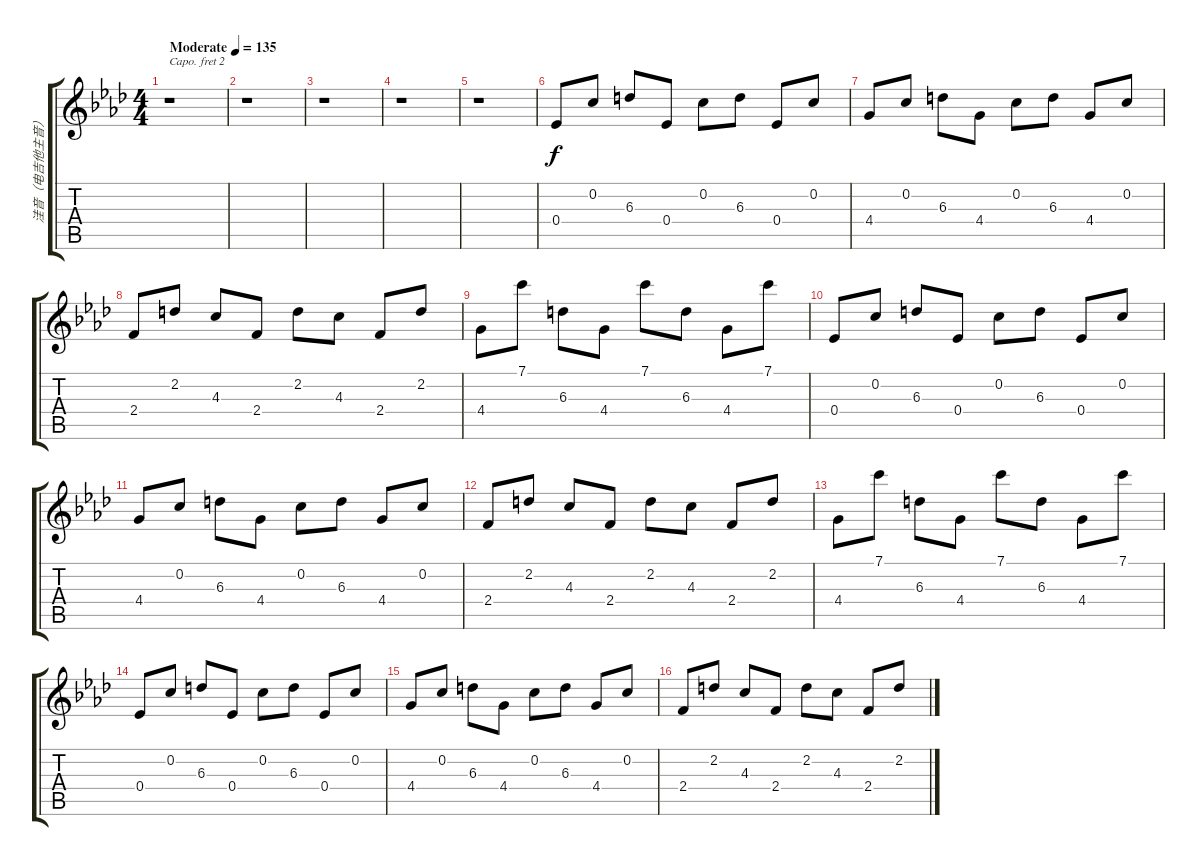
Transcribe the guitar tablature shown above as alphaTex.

\track ("洼音（电吉他主音）" "洼音（电吉他主音）") {instrument electricguitarclean}
\staff {score tabs}
\capo 2
\tuning (Eb4 Bb3 Gb3 Db3 Ab2 Eb2) {hide}
\ts (4 4)
\tempo (135 "Moderate")
\clef g2
\ks ab
r.1{dy f instrument electricguitarclean} |
r.1 |
r.1 |
r.1 |
r.1 |
0.4.8 0.2.8 6.3.8 0.4.8 0.2.8 6.3.8 0.4.8 0.2.8 |
4.4.8 0.2.8 6.3.8 4.4.8 0.2.8 6.3.8 4.4.8 0.2.8 |
2.4.8 2.2.8 4.3.8 2.4.8 2.2.8 4.3.8 2.4.8 2.2.8 |
4.4.8 7.1.8 6.3.8 4.4.8 7.1.8 6.3.8 4.4.8 7.1.8 |
0.4.8 0.2.8 6.3.8 0.4.8 0.2.8 6.3.8 0.4.8 0.2.8 |
4.4.8 0.2.8 6.3.8 4.4.8 0.2.8 6.3.8 4.4.8 0.2.8 |
2.4.8 2.2.8 4.3.8 2.4.8 2.2.8 4.3.8 2.4.8 2.2.8 |
4.4.8 7.1.8 6.3.8 4.4.8 7.1.8 6.3.8 4.4.8 7.1.8 |
0.4.8 0.2.8 6.3.8 0.4.8 0.2.8 6.3.8 0.4.8 0.2.8 |
4.4.8 0.2.8 6.3.8 4.4.8 0.2.8 6.3.8 4.4.8 0.2.8 |
2.4.8 2.2.8 4.3.8 2.4.8 2.2.8 4.3.8 2.4.8 2.2.8
